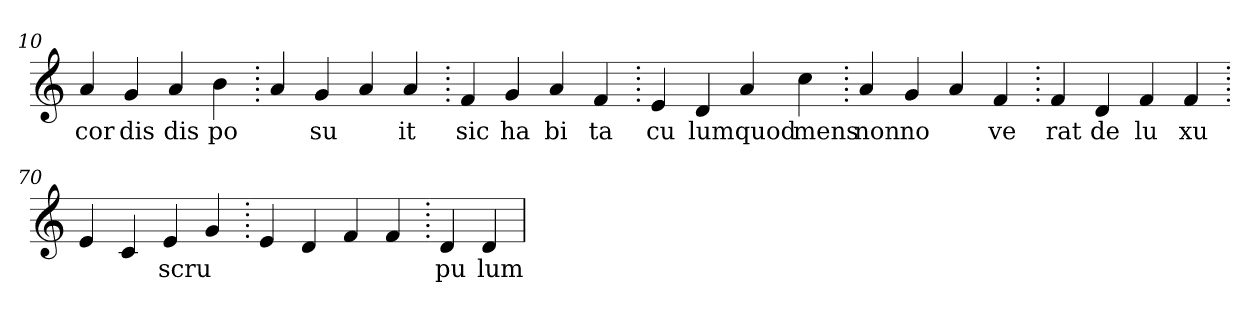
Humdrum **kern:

**kern	**text
*part1	*part1
*staff1	*staff1
*clefG2	*
=10.	=10.
4a	cor
4g	dis
4a	dis
4b	po
=20.	=20.
4a	.
4g	su
4a	.
4a	it
=30.	=30.
4f	sic
4g	ha
4a	bi
4f	ta
=40.	=40.
4e	cu
4d	lum
4a	quod
4cc	mens
=50.	=50.
4a	non
4g	no
4a	.
4f	ve
=60.	=60.
4f	rat
4d	de
4f	lu
4f	xu
=70.	=70.
4e	.
4c	.
4e	scru
4g	.
=80.	=80.
4e	.
4d	.
4f	.
4f	.
=90.	=90.
4d	pu
4d	lum
=	=
*-	*-
